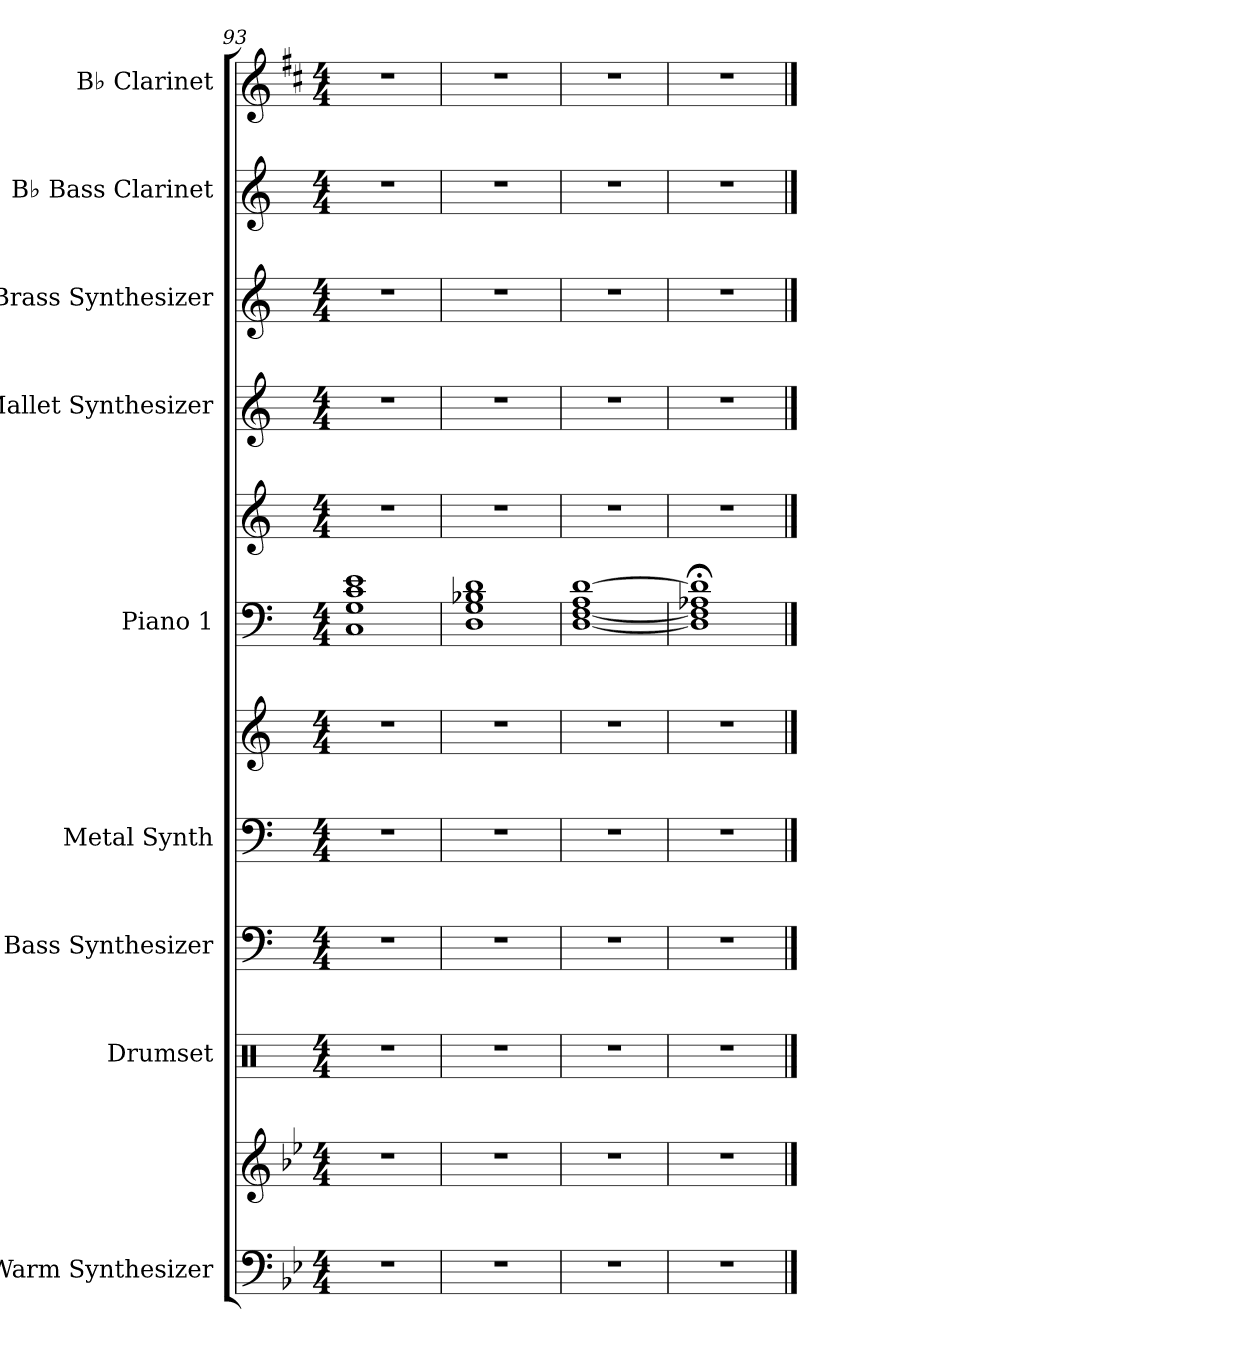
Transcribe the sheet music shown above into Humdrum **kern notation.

**kern	**kern	**kern	**kern	**kern	**kern	**kern	**kern	**kern	**kern	**kern	**kern
*part9	*part9	*part8	*part7	*part6	*part6	*part5	*part5	*part4	*part3	*part2	*part1
*staff12	*staff11	*staff10	*staff9	*staff8	*staff7	*staff6	*staff5	*staff4	*staff3	*staff2	*staff1
*I"Warm Synthesizer	*	*I"Drumset	*I"Bass Synthesizer	*I"Metal Synth	*	*I"Piano 1	*	*I"Mallet Synthesizer	*I"Brass Synthesizer	*I"B♭ Bass Clarinet	*I"B♭ Clarinet
*I'Synth.	*	*I'D. Set	*I'Bass	*I'Metal Syn.	*	*I'Pno. 1	*	*I'Mal. Syn.	*	*I'B♭ B. Cl.	*I'B♭ Cl.
*clefF4	*clefG2	*clefX	*clefF4	*clefF4	*clefG2	*clefF4	*clefG2	*clefG2	*clefG2	*clefG2	*clefG2
*	*	*	*	*	*	*	*	*	*	*ITrd8c14	*ITrd1c2
*k[b-e-]	*k[b-e-]	*k[]	*k[]	*k[]	*k[]	*k[]	*k[]	*k[]	*k[]	*k[]	*k[]
*M4/4	*M4/4	*M4/4	*M4/4	*M4/4	*M4/4	*M4/4	*M4/4	*M4/4	*M4/4	*M4/4	*M4/4
=93	=93	=93	=93	=93	=93	=93	=93	=93	=93	=93	=93
1r	1r	1r	1r	1r	1r	1C 1G 1c 1e	1r	1r	1r	1r	1r
=94	=94	=94	=94	=94	=94	=94	=94	=94	=94	=94	=94
1r	1r	1r	1r	1r	1r	1D 1G 1B-X 1d	1r	1r	1r	1r	1r
=95	=95	=95	=95	=95	=95	=95	=95	=95	=95	=95	=95
1r	1r	1r	1r	1r	1r	[1D [<1F 1A [1d	1r	1r	1r	1r	1r
=96	=96	=96	=96	=96	=96	=96	=96	=96	=96	=96	=96
1r	1r	1r	1r	1r	1r	1D];< 1F];< 1A-X;< 1d];<	1r	1r	1r	1r	1r
==	==	==	==	==	==	==	==	==	==	==	==
*-	*-	*-	*-	*-	*-	*-	*-	*-	*-	*-	*-
